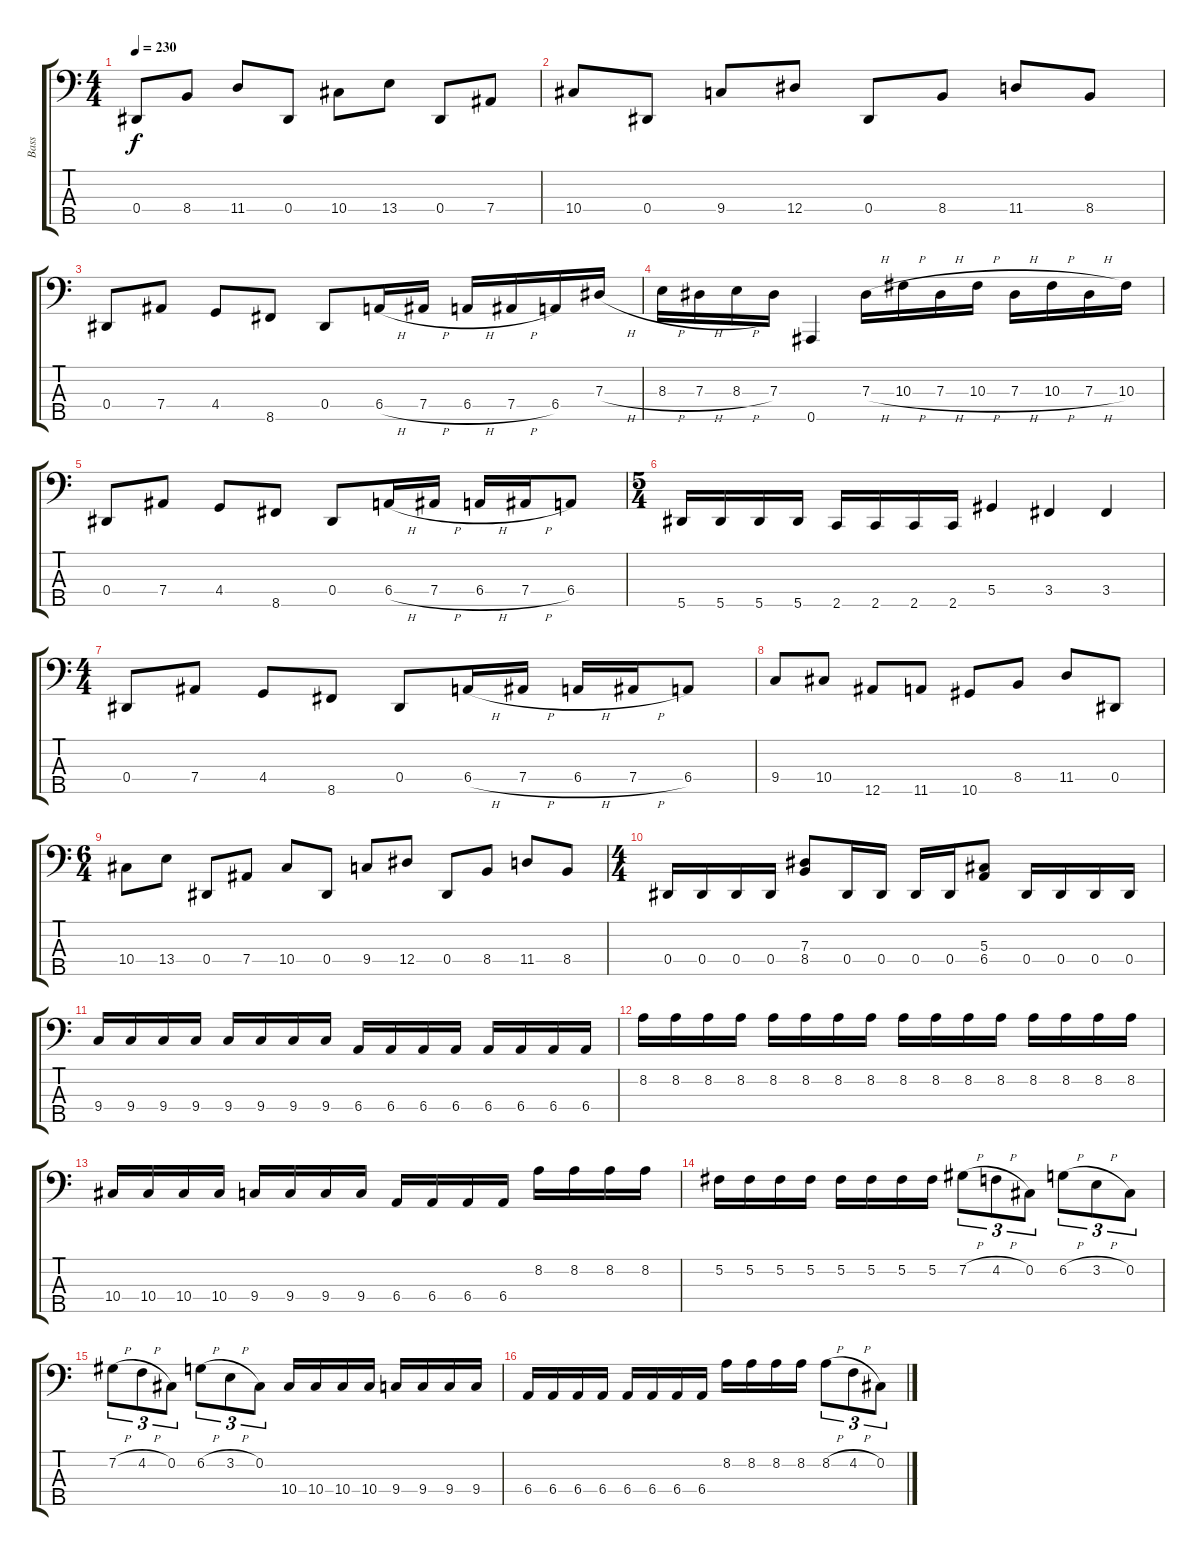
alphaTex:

\track ("Bass" "Bass") {instrument electricbassfinger}
\staff {score tabs}
\tuning (Gb2 Db2 Ab1 Eb1 Bb0) {hide}
\ts (4 4)
\tempo 230
\clef f4
\ks c
0.4.8{dy f} 8.4.8 11.4.8 0.4.8 10.4.8 13.4.8 0.4.8 7.4.8 |
10.4.8 0.4.8 9.4.8 12.4.8 0.4.8 8.4.8 11.4.8 8.4.8 |
0.4.8 7.4.8 4.4.8 8.5.8 0.4.8 6.4{h}.16 7.4{h}.16 6.4{h}.16 7.4{h}.16 6.4.16 7.3{h}.16 |
8.3{h}.16 7.3{h}.16 8.3{h}.16 7.3.16 0.5.4 7.3{h}.16 10.3{h}.16 7.3{h}.16 10.3{h}.16 7.3{h}.16 10.3{h}.16 7.3{h}.16 10.3.16 |
0.4.8 7.4.8 4.4.8 8.5.8 0.4.8 6.4{h}.16 7.4{h}.16 6.4{h}.16 7.4{h}.16 6.4.8 |
\ts (5 4)
5.5.16 5.5.16 5.5.16 5.5.16 2.5.16 2.5.16 2.5.16 2.5.16 5.4.4 3.4.4 3.4.4 |
\ts (4 4)
0.4.8 7.4.8 4.4.8 8.5.8 0.4.8 6.4{h}.16 7.4{h}.16 6.4{h}.16 7.4{h}.16 6.4.8 |
9.4.8 10.4.8 12.5.8 11.5.8 10.5.8 8.4.8 11.4.8 0.4.8 |
\ts (6 4)
10.4.8 13.4.8 0.4.8 7.4.8 10.4.8 0.4.8 9.4.8 12.4.8 0.4.8 8.4.8 11.4.8 8.4.8 |
\ts (4 4)
0.4.16 0.4.16 0.4.16 0.4.16 (7.3 8.4).8 0.4.16 0.4.16 0.4.16 0.4.16 (5.3 6.4).8 0.4.16 0.4.16 0.4.16 0.4.16 |
9.4.16 9.4.16 9.4.16 9.4.16 9.4.16 9.4.16 9.4.16 9.4.16 6.4.16 6.4.16 6.4.16 6.4.16 6.4.16 6.4.16 6.4.16 6.4.16 |
8.2.16 8.2.16 8.2.16 8.2.16 8.2.16 8.2.16 8.2.16 8.2.16 8.2.16 8.2.16 8.2.16 8.2.16 8.2.16 8.2.16 8.2.16 8.2.16 |
10.4.16 10.4.16 10.4.16 10.4.16 9.4.16 9.4.16 9.4.16 9.4.16 6.4.16 6.4.16 6.4.16 6.4.16 8.2.16 8.2.16 8.2.16 8.2.16 |
5.2.16 5.2.16 5.2.16 5.2.16 5.2.16 5.2.16 5.2.16 5.2.16 7.2{h}.8{tu (3 2)} 4.2{h}.8{tu (3 2)} 0.2.8{tu (3 2)} 6.2{h}.8{tu (3 2)} 3.2{h}.8{tu (3 2)} 0.2.8{tu (3 2)} |
7.2{h}.8{tu (3 2)} 4.2{h}.8{tu (3 2)} 0.2.8{tu (3 2)} 6.2{h}.8{tu (3 2)} 3.2{h}.8{tu (3 2)} 0.2.8{tu (3 2)} 10.4.16 10.4.16 10.4.16 10.4.16 9.4.16 9.4.16 9.4.16 9.4.16 |
6.4.16 6.4.16 6.4.16 6.4.16 6.4.16 6.4.16 6.4.16 6.4.16 8.2.16 8.2.16 8.2.16 8.2.16 8.2{h}.8{tu (3 2)} 4.2{h}.8{tu (3 2)} 0.2{h}.8{tu (3 2)}
